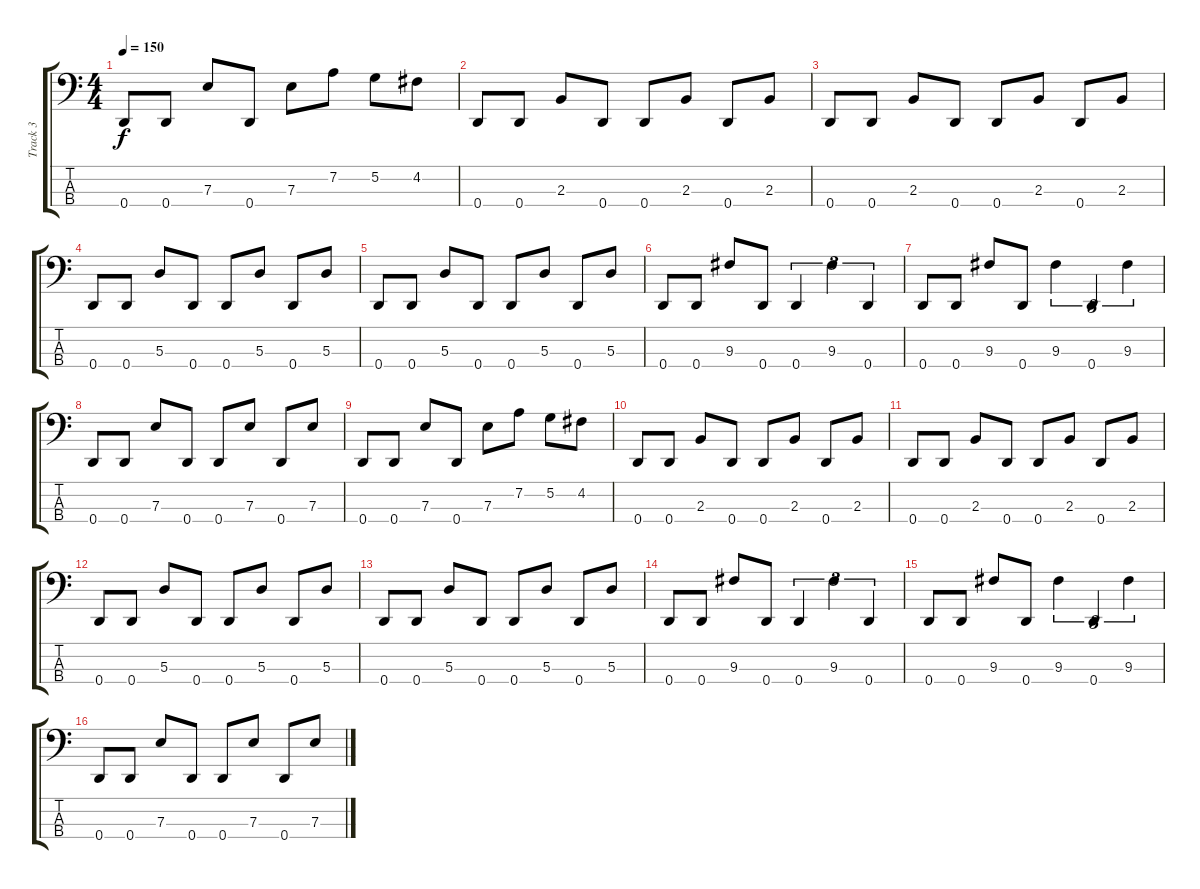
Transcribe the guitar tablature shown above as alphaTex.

\track ("Track 3" "Track 3") {instrument electricbasspick}
\staff {score tabs}
\tuning (G2 D2 A1 D1) {hide}
\ts (4 4)
\tempo 150
\clef f4
\ks c
0.4.8{dy f} 0.4.8 7.3.8 0.4.8 7.3.8 7.2.8 5.2.8 4.2.8 |
0.4.8 0.4.8 2.3.8 0.4.8 0.4.8 2.3.8 0.4.8 2.3.8 |
0.4.8 0.4.8 2.3.8 0.4.8 0.4.8 2.3.8 0.4.8 2.3.8 |
0.4.8 0.4.8 5.3.8 0.4.8 0.4.8 5.3.8 0.4.8 5.3.8 |
0.4.8 0.4.8 5.3.8 0.4.8 0.4.8 5.3.8 0.4.8 5.3.8 |
0.4.8 0.4.8 9.3.8 0.4.8 0.4.4{tu (3 2)} 9.3.4{tu (3 2)} 0.4.4{tu (3 2)} |
0.4.8 0.4.8 9.3.8 0.4.8 9.3.4{tu (3 2)} 0.4.4{tu (3 2)} 9.3.4{tu (3 2)} |
0.4.8 0.4.8 7.3.8 0.4.8 0.4.8 7.3.8 0.4.8 7.3.8 |
0.4.8 0.4.8 7.3.8 0.4.8 7.3.8 7.2.8 5.2.8 4.2.8 |
0.4.8 0.4.8 2.3.8 0.4.8 0.4.8 2.3.8 0.4.8 2.3.8 |
0.4.8 0.4.8 2.3.8 0.4.8 0.4.8 2.3.8 0.4.8 2.3.8 |
0.4.8 0.4.8 5.3.8 0.4.8 0.4.8 5.3.8 0.4.8 5.3.8 |
0.4.8 0.4.8 5.3.8 0.4.8 0.4.8 5.3.8 0.4.8 5.3.8 |
0.4.8 0.4.8 9.3.8 0.4.8 0.4.4{tu (3 2)} 9.3.4{tu (3 2)} 0.4.4{tu (3 2)} |
0.4.8 0.4.8 9.3.8 0.4.8 9.3.4{tu (3 2)} 0.4.4{tu (3 2)} 9.3.4{tu (3 2)} |
0.4.8 0.4.8 7.3.8 0.4.8 0.4.8 7.3.8 0.4.8 7.3.8
